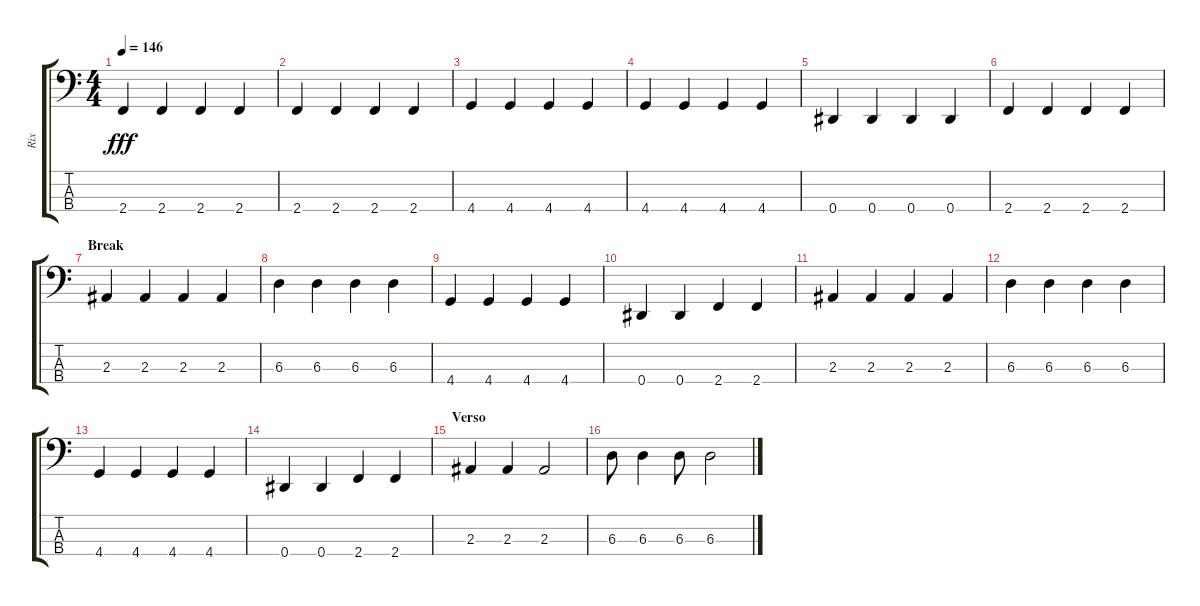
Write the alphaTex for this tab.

\track ("Rix" "Rix") {instrument electricbasspick}
\staff {score tabs}
\tuning (Gb2 Db2 Ab1 Eb1) {hide}
\ts (4 4)
\tempo 146
\clef f4
\ks c
2.4.4{dy fff} 2.4.4 2.4.4 2.4.4 |
2.4.4 2.4.4 2.4.4 2.4.4 |
4.4.4 4.4.4 4.4.4 4.4.4 |
4.4.4 4.4.4 4.4.4 4.4.4 |
0.4.4 0.4.4 0.4.4 0.4.4 |
2.4.4 2.4.4 2.4.4 2.4.4 |
\section ("" "Break")
2.3.4 2.3.4 2.3.4 2.3.4 |
6.3.4 6.3.4 6.3.4 6.3.4 |
4.4.4 4.4.4 4.4.4 4.4.4 |
0.4.4 0.4.4 2.4.4 2.4.4 |
2.3.4 2.3.4 2.3.4 2.3.4 |
6.3.4 6.3.4 6.3.4 6.3.4 |
4.4.4 4.4.4 4.4.4 4.4.4 |
0.4.4 0.4.4 2.4.4 2.4.4 |
\section ("" "Verso")
2.3.4 2.3.4 2.3.2 |
6.3.8 6.3.4 6.3.8 6.3.2
